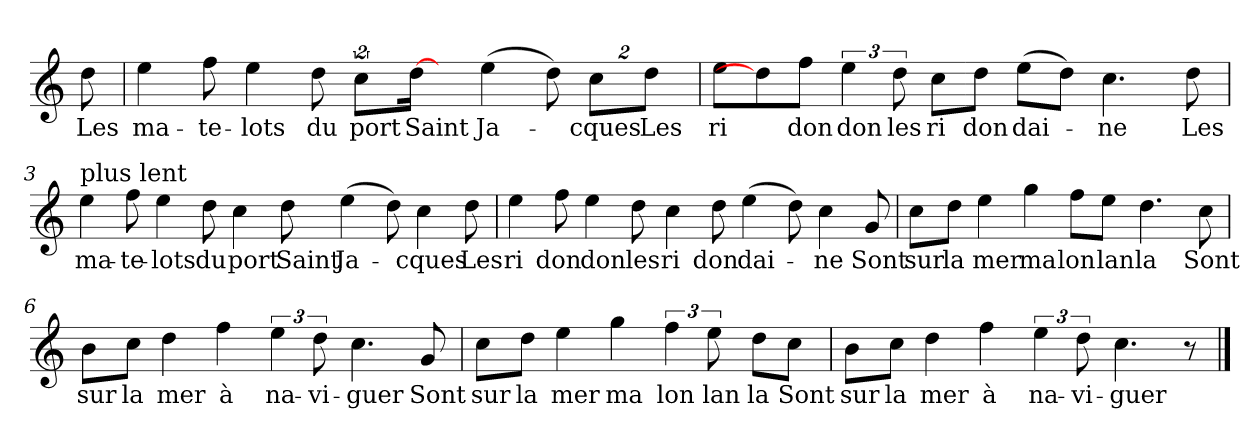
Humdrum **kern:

**kern	**text
*part1	*part1
*staff1	*staff1
*clefG2	*
*k[]	*
*C:	*
=	=
!	!LO:LY:b
8dd\	Les
=1	=1
!	!LO:LY:b
4ee\	ma-
!	!LO:LY:b
8ff\	-te-
!	!LO:LY:b
4ee\	-lots
!	!LO:LY:b
8dd\	du
!	!LO:LY:b
16%3cc\L	port
!	!LO:LY:b
[16dd\J	Saint
8ryy	.
!	!LO:LY:b
(>4ee\	Ja-
8dd\)	.
!	!LO:LY:b
16%3cc\L	-cques
!	!LO:LY:b
16%3dd\J	Les
=2	=2
!	!LO:LY:b
8ee\L	ri
8dd\J]	.
!	!LO:LY:b
8ff\J	don
!	!LO:LY:b
6ee\	don
!	!LO:LY:b
12dd\	les
!	!LO:LY:b
8cc\L	ri
!	!LO:LY:b
8dd\J	don
!	!LO:LY:b
(>8ee\L	dai-
8dd\J)	.
!	!LO:LY:b
4.cc\	-ne
!	!LO:LY:b
8dd\	Les
!!LO:LB:g=z
=3	=3
!LO:TX:a:t=plus lent	!
!	!LO:LY:b
4ee\	ma-
!	!LO:LY:b
8ff\	-te-
!	!LO:LY:b
4ee\	-lots
!	!LO:LY:b
8dd\	du
!	!LO:LY:b
4cc\	port
!	!LO:LY:b
8dd\	Saint
!	!LO:LY:b
(>4ee\	Ja-
8dd\)	.
!	!LO:LY:b
4cc\	-cques
!	!LO:LY:b
8dd\	Les
=4	=4
!	!LO:LY:b
4ee\	ri
!	!LO:LY:b
8ff\	don
!	!LO:LY:b
4ee\	don
!	!LO:LY:b
8dd\	les
!	!LO:LY:b
4cc\	ri
!	!LO:LY:b
8dd\	don
!	!LO:LY:b
(>4ee\	dai-
8dd\)	.
!	!LO:LY:b
4cc\	-ne
!	!LO:LY:b
8g/	Sont
!!LO:LB:g=z
=5	=5
!	!LO:LY:b
8cc\L	sur
!	!LO:LY:b
8dd\J	la
!	!LO:LY:b
4ee\	mer
!	!LO:LY:b
4gg\	ma
!	!LO:LY:b
8ff\L	lon
!	!LO:LY:b
8ee\J	lan
!	!LO:LY:b
4.dd\	la
!	!LO:LY:b
8cc\	Sont
=6	=6
!	!LO:LY:b
8b\L	sur
!	!LO:LY:b
8cc\J	la
!	!LO:LY:b
4dd\	mer
!	!LO:LY:b
4ff\	à
!	!LO:LY:b
6ee\	na-
!	!LO:LY:b
12dd\	-vi-
!	!LO:LY:b
4.cc\	-guer
!	!LO:LY:b
8g/	Sont
!!LO:LB:g=z
=7	=7
!	!LO:LY:b
8cc\L	sur
!	!LO:LY:b
8dd\J	la
!	!LO:LY:b
4ee\	mer
!	!LO:LY:b
4gg\	ma
!	!LO:LY:b
6ff\	lon
!	!LO:LY:b
12ee\	lan
!	!LO:LY:b
8dd\L	la
!	!LO:LY:b
8cc\J	Sont
=8	=8
!	!LO:LY:b
8b\L	sur
!	!LO:LY:b
8cc\J	la
!	!LO:LY:b
4dd\	mer
!	!LO:LY:b
4ff\	à
!	!LO:LY:b
6ee\	na-
!	!LO:LY:b
12dd\	-vi-
!	!LO:LY:b
4.cc\	-guer
8r	.
==	==
*-	*-
